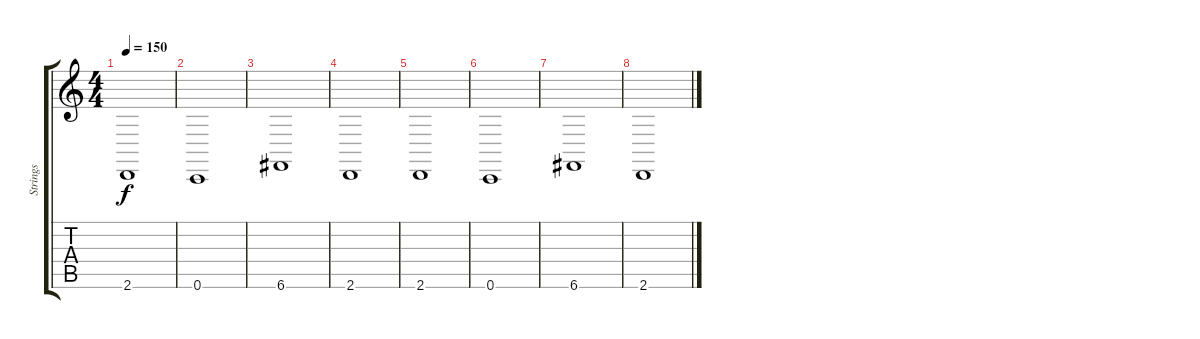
\track ("Strings" "Strings") {instrument stringensemble1}
\staff {score tabs}
\tuning (D4 A3 F3 C3 G2 C2) {hide}
\ts (4 4)
\tempo 150
\clef g2
\ks c
2.6.1{dy f instrument stringensemble1} |
0.6.1 |
6.6.1 |
2.6.1 |
2.6.1 |
0.6.1 |
6.6.1 |
2.6.1
